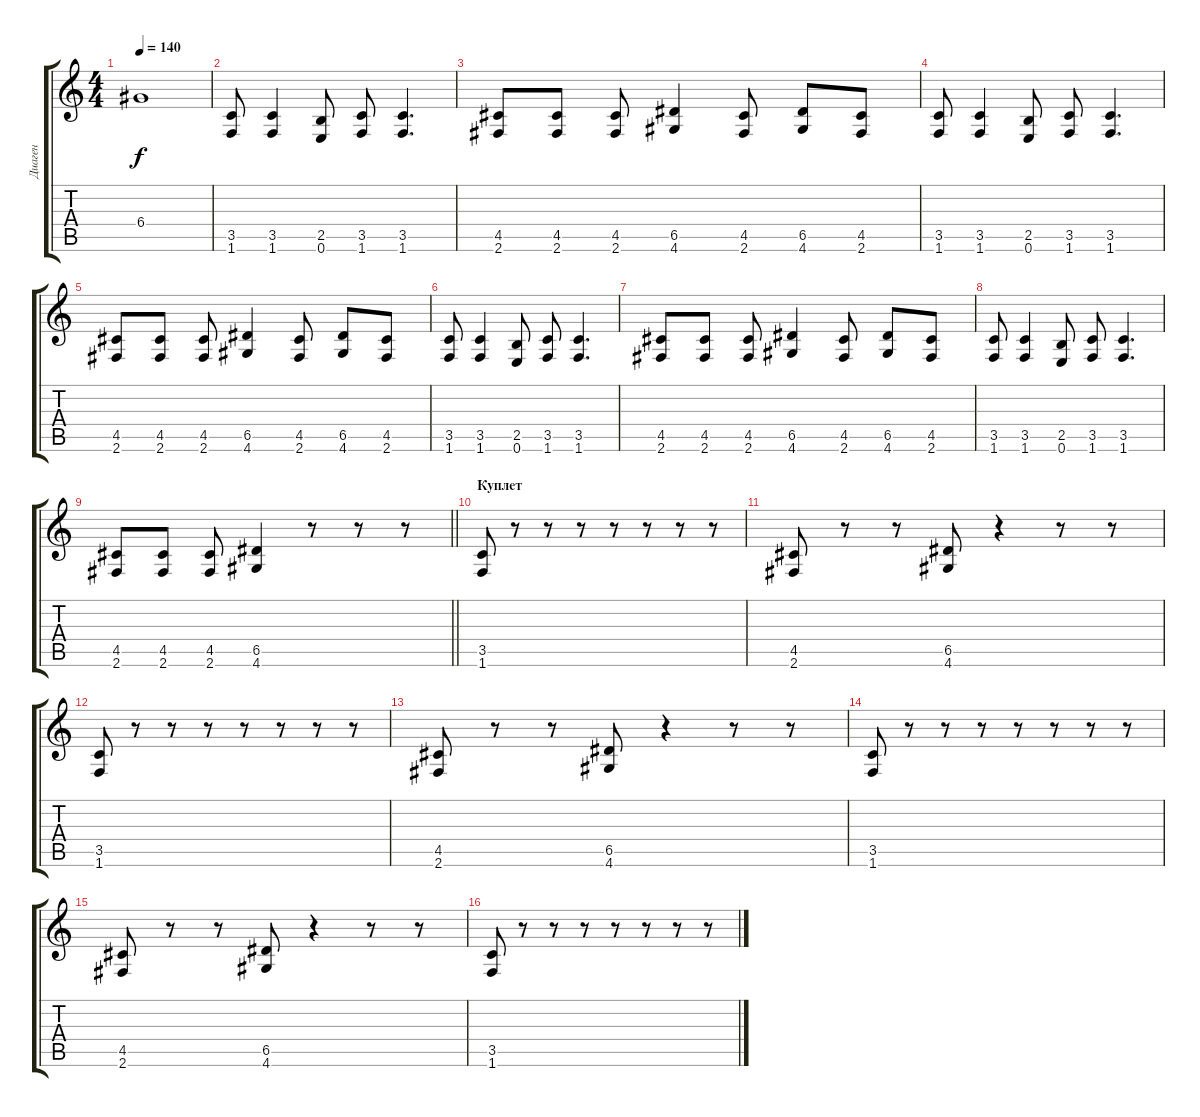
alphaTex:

\track ("Диаген" "Диаген") {instrument overdrivenguitar}
\staff {score tabs}
\tuning (E4 B3 G3 D3 A2 E2) {hide}
\ts (4 4)
\tempo 140
\clef g2
\ks c
6.4{t}.1{dy f} |
(3.5 1.6).8{volume 13 instrument overdrivenguitar} (3.5 1.6).4 (2.5 0.6).8 (3.5 1.6).8 (3.5 1.6).4{d} |
(4.5 2.6).8 (4.5 2.6).8 (4.5 2.6).8 (6.5 4.6).4 (4.5 2.6).8 (6.5 4.6).8 (4.5 2.6).8 |
(3.5 1.6).8 (3.5 1.6).4 (2.5 0.6).8 (3.5 1.6).8 (3.5 1.6).4{d} |
(4.5 2.6).8 (4.5 2.6).8 (4.5 2.6).8 (6.5 4.6).4 (4.5 2.6).8 (6.5 4.6).8 (4.5 2.6).8 |
(3.5 1.6).8 (3.5 1.6).4 (2.5 0.6).8 (3.5 1.6).8 (3.5 1.6).4{d} |
(4.5 2.6).8 (4.5 2.6).8 (4.5 2.6).8 (6.5 4.6).4 (4.5 2.6).8 (6.5 4.6).8 (4.5 2.6).8 |
(3.5 1.6).8 (3.5 1.6).4 (2.5 0.6).8 (3.5 1.6).8 (3.5 1.6).4{d} |
\barLineRight lightlight
(4.5 2.6).8 (4.5 2.6).8 (4.5 2.6).8 (6.5 4.6).4 r.8 r.8 r.8 |
\section ("" "Куплет")
(3.5 1.6).8 r.8 r.8 r.8 r.8 r.8 r.8 r.8 |
(4.5 2.6).8 r.8 r.8 (6.5 4.6).8 r.4 r.8 r.8 |
(3.5 1.6).8 r.8 r.8 r.8 r.8 r.8 r.8 r.8 |
(4.5 2.6).8 r.8 r.8 (6.5 4.6).8 r.4 r.8 r.8 |
(3.5 1.6).8 r.8 r.8 r.8 r.8 r.8 r.8 r.8 |
(4.5 2.6).8 r.8 r.8 (6.5 4.6).8 r.4 r.8 r.8 |
(3.5 1.6).8 r.8 r.8 r.8 r.8 r.8 r.8 r.8
